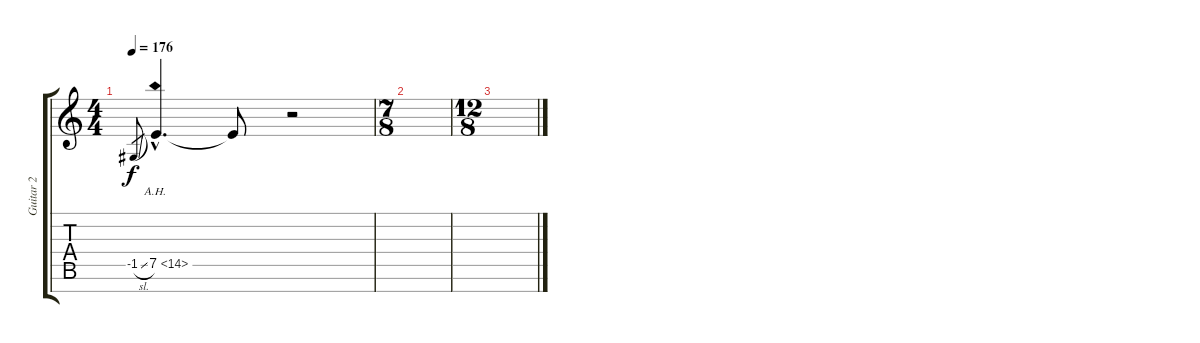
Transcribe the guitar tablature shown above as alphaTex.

\track ("Guitar 2" "Guitar 2") {instrument distortionguitar}
\staff {score tabs}
\tuning (E4 B3 G3 D3 A2 E2 B1) {hide}
\ts (4 4)
\tempo 176
\clef g2
\ks c
-1.5{sl}.8{gr dy f} 7.5{ah 7 hac}.4{d} 7.5{t}.8 r.2{volume 13} |
\ts (7 8)
|
\ts (12 8)
